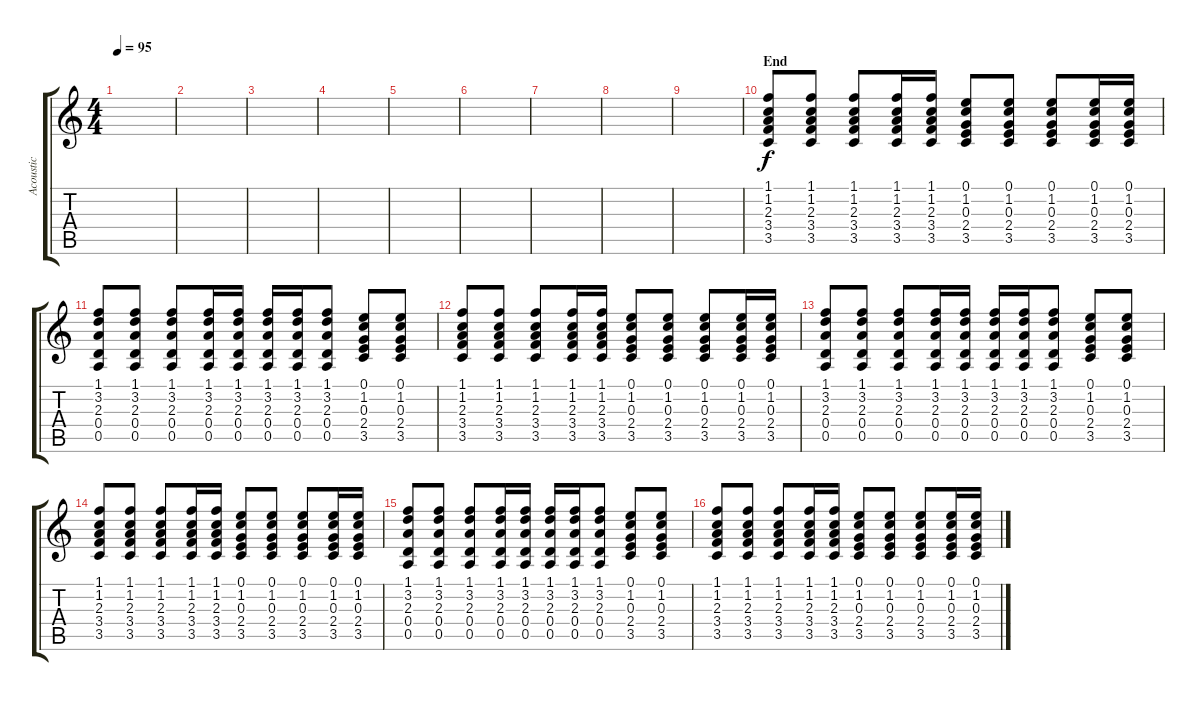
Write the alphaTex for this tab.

\track ("Acoustic" "Acoustic") {instrument acousticguitarsteel}
\staff {score tabs}
\tuning (E4 B3 G3 D3 A2 E2) {hide}
\ts (4 4)
\tempo 95
\clef g2
\ks c
|
|
|
|
|
|
|
|
|
\section ("" "End")
(1.1 1.2 2.3 3.4 3.5).8 (1.1 1.2 2.3 3.4 3.5).8 (1.1 1.2 2.3 3.4 3.5).8 (1.1 1.2 2.3 3.4 3.5).16 (1.1 1.2 2.3 3.4 3.5).16 (0.1 1.2 0.3 2.4 3.5).8 (0.1 1.2 0.3 2.4 3.5).8 (0.1 1.2 0.3 2.4 3.5).8 (0.1 1.2 0.3 2.4 3.5).16 (0.1 1.2 0.3 2.4 3.5).16 |
(1.1 3.2 2.3 0.4 0.5).8 (1.1 3.2 2.3 0.4 0.5).8 (1.1 3.2 2.3 0.4 0.5).8 (1.1 3.2 2.3 0.4 0.5).16 (1.1 3.2 2.3 0.4 0.5).16 (1.1 3.2 2.3 0.4 0.5).16 (1.1 3.2 2.3 0.4 0.5).16 (1.1 3.2 2.3 0.4 0.5).8 (0.1 1.2 0.3 2.4 3.5).8 (0.1 1.2 0.3 2.4 3.5).8 |
(1.1 1.2 2.3 3.4 3.5).8 (1.1 1.2 2.3 3.4 3.5).8 (1.1 1.2 2.3 3.4 3.5).8 (1.1 1.2 2.3 3.4 3.5).16 (1.1 1.2 2.3 3.4 3.5).16 (0.1 1.2 0.3 2.4 3.5).8 (0.1 1.2 0.3 2.4 3.5).8 (0.1 1.2 0.3 2.4 3.5).8 (0.1 1.2 0.3 2.4 3.5).16 (0.1 1.2 0.3 2.4 3.5).16 |
(1.1 3.2 2.3 0.4 0.5).8 (1.1 3.2 2.3 0.4 0.5).8 (1.1 3.2 2.3 0.4 0.5).8 (1.1 3.2 2.3 0.4 0.5).16 (1.1 3.2 2.3 0.4 0.5).16 (1.1 3.2 2.3 0.4 0.5).16 (1.1 3.2 2.3 0.4 0.5).16 (1.1 3.2 2.3 0.4 0.5).8 (0.1 1.2 0.3 2.4 3.5).8 (0.1 1.2 0.3 2.4 3.5).8 |
(1.1 1.2 2.3 3.4 3.5).8 (1.1 1.2 2.3 3.4 3.5).8 (1.1 1.2 2.3 3.4 3.5).8 (1.1 1.2 2.3 3.4 3.5).16 (1.1 1.2 2.3 3.4 3.5).16 (0.1 1.2 0.3 2.4 3.5).8 (0.1 1.2 0.3 2.4 3.5).8 (0.1 1.2 0.3 2.4 3.5).8 (0.1 1.2 0.3 2.4 3.5).16 (0.1 1.2 0.3 2.4 3.5).16 |
(1.1 3.2 2.3 0.4 0.5).8 (1.1 3.2 2.3 0.4 0.5).8 (1.1 3.2 2.3 0.4 0.5).8 (1.1 3.2 2.3 0.4 0.5).16 (1.1 3.2 2.3 0.4 0.5).16 (1.1 3.2 2.3 0.4 0.5).16 (1.1 3.2 2.3 0.4 0.5).16 (1.1 3.2 2.3 0.4 0.5).8 (0.1 1.2 0.3 2.4 3.5).8 (0.1 1.2 0.3 2.4 3.5).8 |
(1.1 1.2 2.3 3.4 3.5).8 (1.1 1.2 2.3 3.4 3.5).8 (1.1 1.2 2.3 3.4 3.5).8 (1.1 1.2 2.3 3.4 3.5).16 (1.1 1.2 2.3 3.4 3.5).16 (0.1 1.2 0.3 2.4 3.5).8 (0.1 1.2 0.3 2.4 3.5).8 (0.1 1.2 0.3 2.4 3.5).8 (0.1 1.2 0.3 2.4 3.5).16 (0.1 1.2 0.3 2.4 3.5).16
